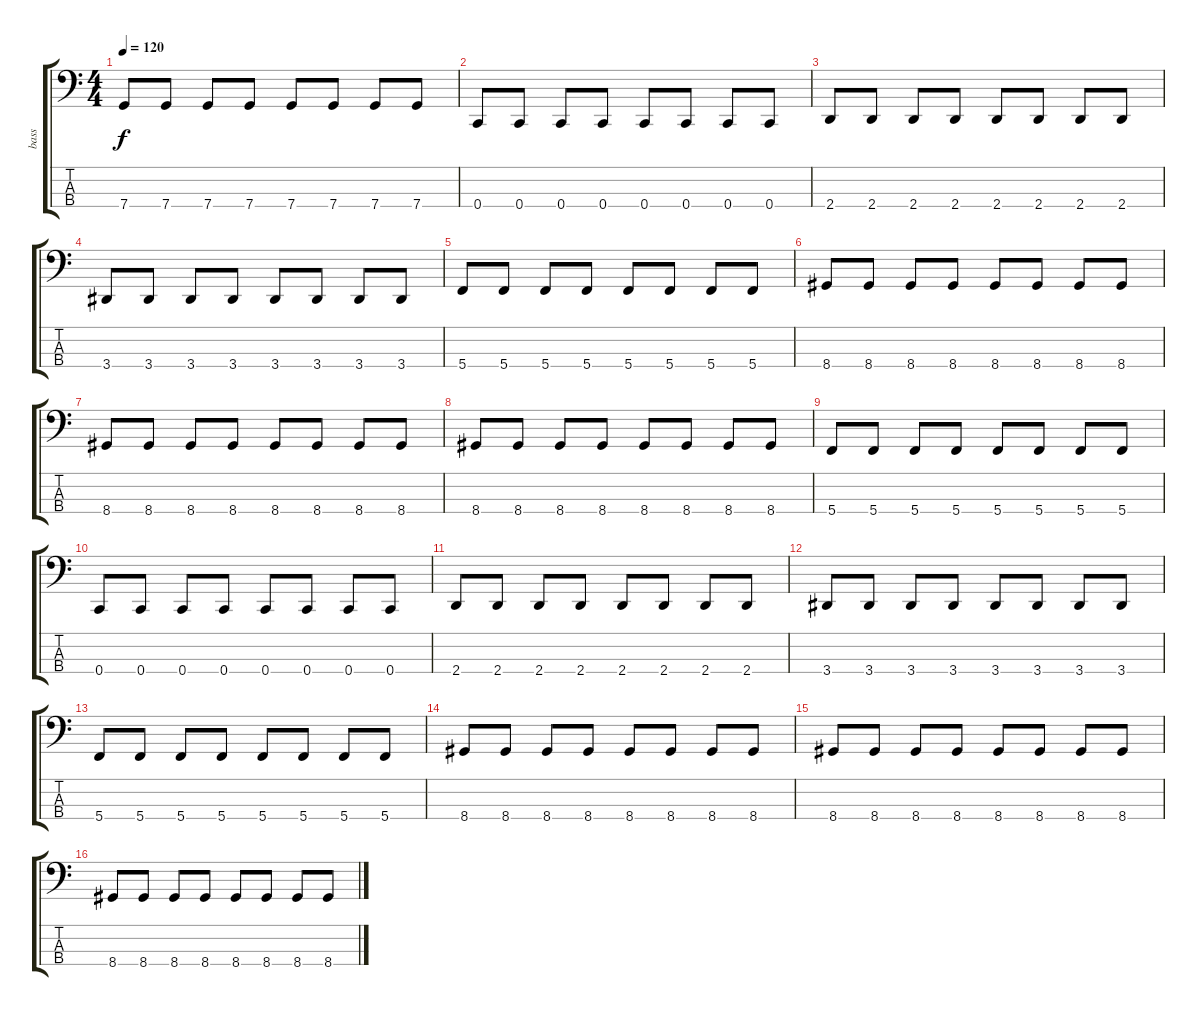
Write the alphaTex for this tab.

\track ("bass" "bass") {instrument electricbassfinger}
\staff {score tabs}
\tuning (F2 C2 G1 C1) {hide}
\ts (4 4)
\tempo 120
\clef f4
\ks c
7.4.8{dy f} 7.4.8 7.4.8 7.4.8 7.4.8 7.4.8 7.4.8 7.4.8 |
0.4.8 0.4.8 0.4.8 0.4.8 0.4.8 0.4.8 0.4.8 0.4.8 |
2.4.8 2.4.8 2.4.8 2.4.8 2.4.8 2.4.8 2.4.8 2.4.8 |
3.4.8 3.4.8 3.4.8 3.4.8 3.4.8 3.4.8 3.4.8 3.4.8 |
5.4.8 5.4.8 5.4.8 5.4.8 5.4.8 5.4.8 5.4.8 5.4.8 |
8.4.8 8.4.8 8.4.8 8.4.8 8.4.8 8.4.8 8.4.8 8.4.8 |
8.4.8 8.4.8 8.4.8 8.4.8 8.4.8 8.4.8 8.4.8 8.4.8 |
8.4.8 8.4.8 8.4.8 8.4.8 8.4.8 8.4.8 8.4.8 8.4.8 |
5.4.8 5.4.8 5.4.8 5.4.8 5.4.8 5.4.8 5.4.8 5.4.8 |
0.4.8 0.4.8 0.4.8 0.4.8 0.4.8 0.4.8 0.4.8 0.4.8 |
2.4.8 2.4.8 2.4.8 2.4.8 2.4.8 2.4.8 2.4.8 2.4.8 |
3.4.8 3.4.8 3.4.8 3.4.8 3.4.8 3.4.8 3.4.8 3.4.8 |
5.4.8 5.4.8 5.4.8 5.4.8 5.4.8 5.4.8 5.4.8 5.4.8 |
8.4.8 8.4.8 8.4.8 8.4.8 8.4.8 8.4.8 8.4.8 8.4.8 |
8.4.8 8.4.8 8.4.8 8.4.8 8.4.8 8.4.8 8.4.8 8.4.8 |
8.4.8 8.4.8 8.4.8 8.4.8 8.4.8 8.4.8 8.4.8 8.4.8
